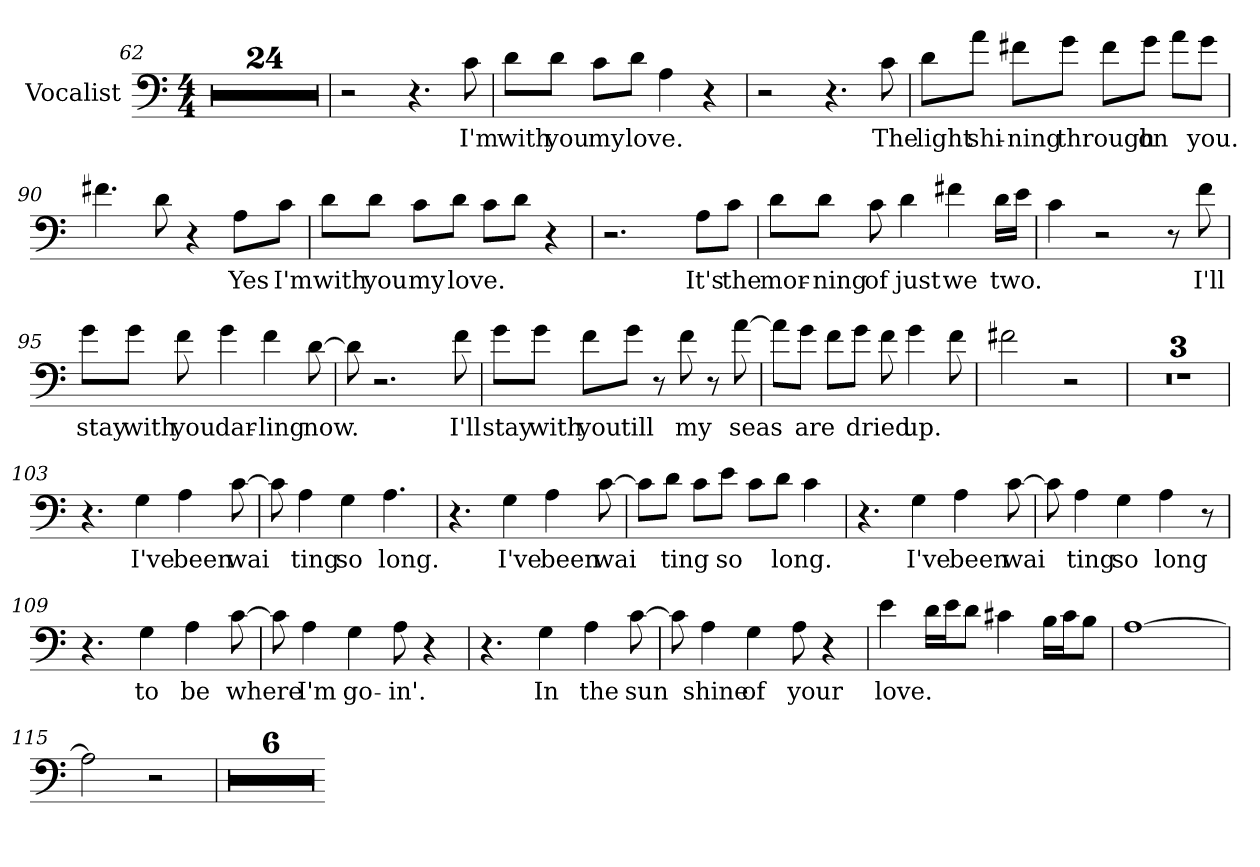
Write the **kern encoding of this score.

**kern	**text
*part1	*part1
*staff1	*staff1
*I"Vocalist	*
*clefF4	*
*M4/4	*
=62	=62
1r	.
=63	=63
1r	.
=64	=64
1r	.
=65	=65
1r	.
=66	=66
1r	.
=67	=67
1r	.
=68	=68
1r	.
=69	=69
1r	.
=70	=70
1r	.
=71	=71
1r	.
=72	=72
1r	.
=73	=73
1r	.
=74	=74
1r	.
=75	=75
1r	.
=76	=76
1r	.
=77	=77
1r	.
=78	=78
1r	.
=79	=79
1r	.
=80	=80
1r	.
=81	=81
1r	.
=82	=82
1r	.
=83	=83
1r	.
=84	=84
1r	.
=85	=85
1r	.
=86	=86
2r	.
4.r	.
8c	I'm
=87	=87
8d\L	with
8d\J	you
8c\L	my
8d\J	love.
4A	_
4r	.
=88	=88
2r	.
4.r	.
8c	The
=89	=89
8d\L	light
8a\J	shi-
8f#X\L	-ning
8g\J	through
8f#\L	_
8g\J	on
8a\L	_
8g\J	you.
=90	=90
4.f#X	_
8d	_
4r	.
8A\L	Yes
8c\J	I'm
=91	=91
8d\L	with
8d\J	you
8c\L	my
8d\J	love.
8c\L	_
8d\J	_
4r	.
=92	=92
2.r	.
8A\L	It's
8c\J	the
=93	=93
8d\L	mor-
8d\J	-ning
8c	of
4d	just
4f#X	we
16d\LL	two.
16e\JJ	_
=94	=94
4c	_
2r	.
8r	.
8f	I'll
=95	=95
8g\L	stay
8g\J	with
8f	you
4g	dar-
4f	-ling
[8d	now.
=96	=96
8d]	_
2.r	.
8f	I'll
=97	=97
8g\L	stay
8g\J	with
8f\L	you
8g\J	till
8r	.
8f	my
8r	.
[8a	seas
=98	=98
8a\L]	_
8g\J	are
8f\L	_
8g\J	dried
8f	_
4g	up.
8f	_
=99	=99
2f#X	_
2r	.
=100	=100
1r	.
=101	=101
1r	.
=102	=102
1r	.
=103	=103
4.r	.
4G	I've
4A	been
[8c	wai-
=104	=104
8c]	_
4A	-ting
4G	so
4.A	long.
=105	=105
4.r	.
4G	I've
4A	been
[8c	wai-
=106	=106
8c\L]	_
8d\J	-ting
8c\L	_
8e\J	so
8c\L	_
8d\J	long.
4c	_
=107	=107
4.r	.
4G	I've
4A	been
[8c	wai-
=108	=108
8c]	_
4A	-ting
4G	so
4A	long
8r	.
=109	=109
4.r	.
4G	to
4A	be
[8c	where
=110	=110
8c]	_
4A	I'm
4G	go-
8A	-in'.
4r	.
=111	=111
4.r	.
4G	In
4A	the
[8c	sun-
=112	=112
8c]	_
4A	-shine
4G	of
8A	your
4r	.
=113	=113
4e	love.
16d\LL	_
16e\J	_
8d\J	_
4c#X	_
16B\LL	_
16c#\J	_
8B\J	_
=114	=114
[1A	_
=115	=115
2A]	_
2r	.
=116	=116
1r	.
=117	=117
1r	.
=118	=118
1r	.
=119	=119
1r	.
=120	=120
1r	.
=121	=121
1r	.
=-	=-
*-	*-
